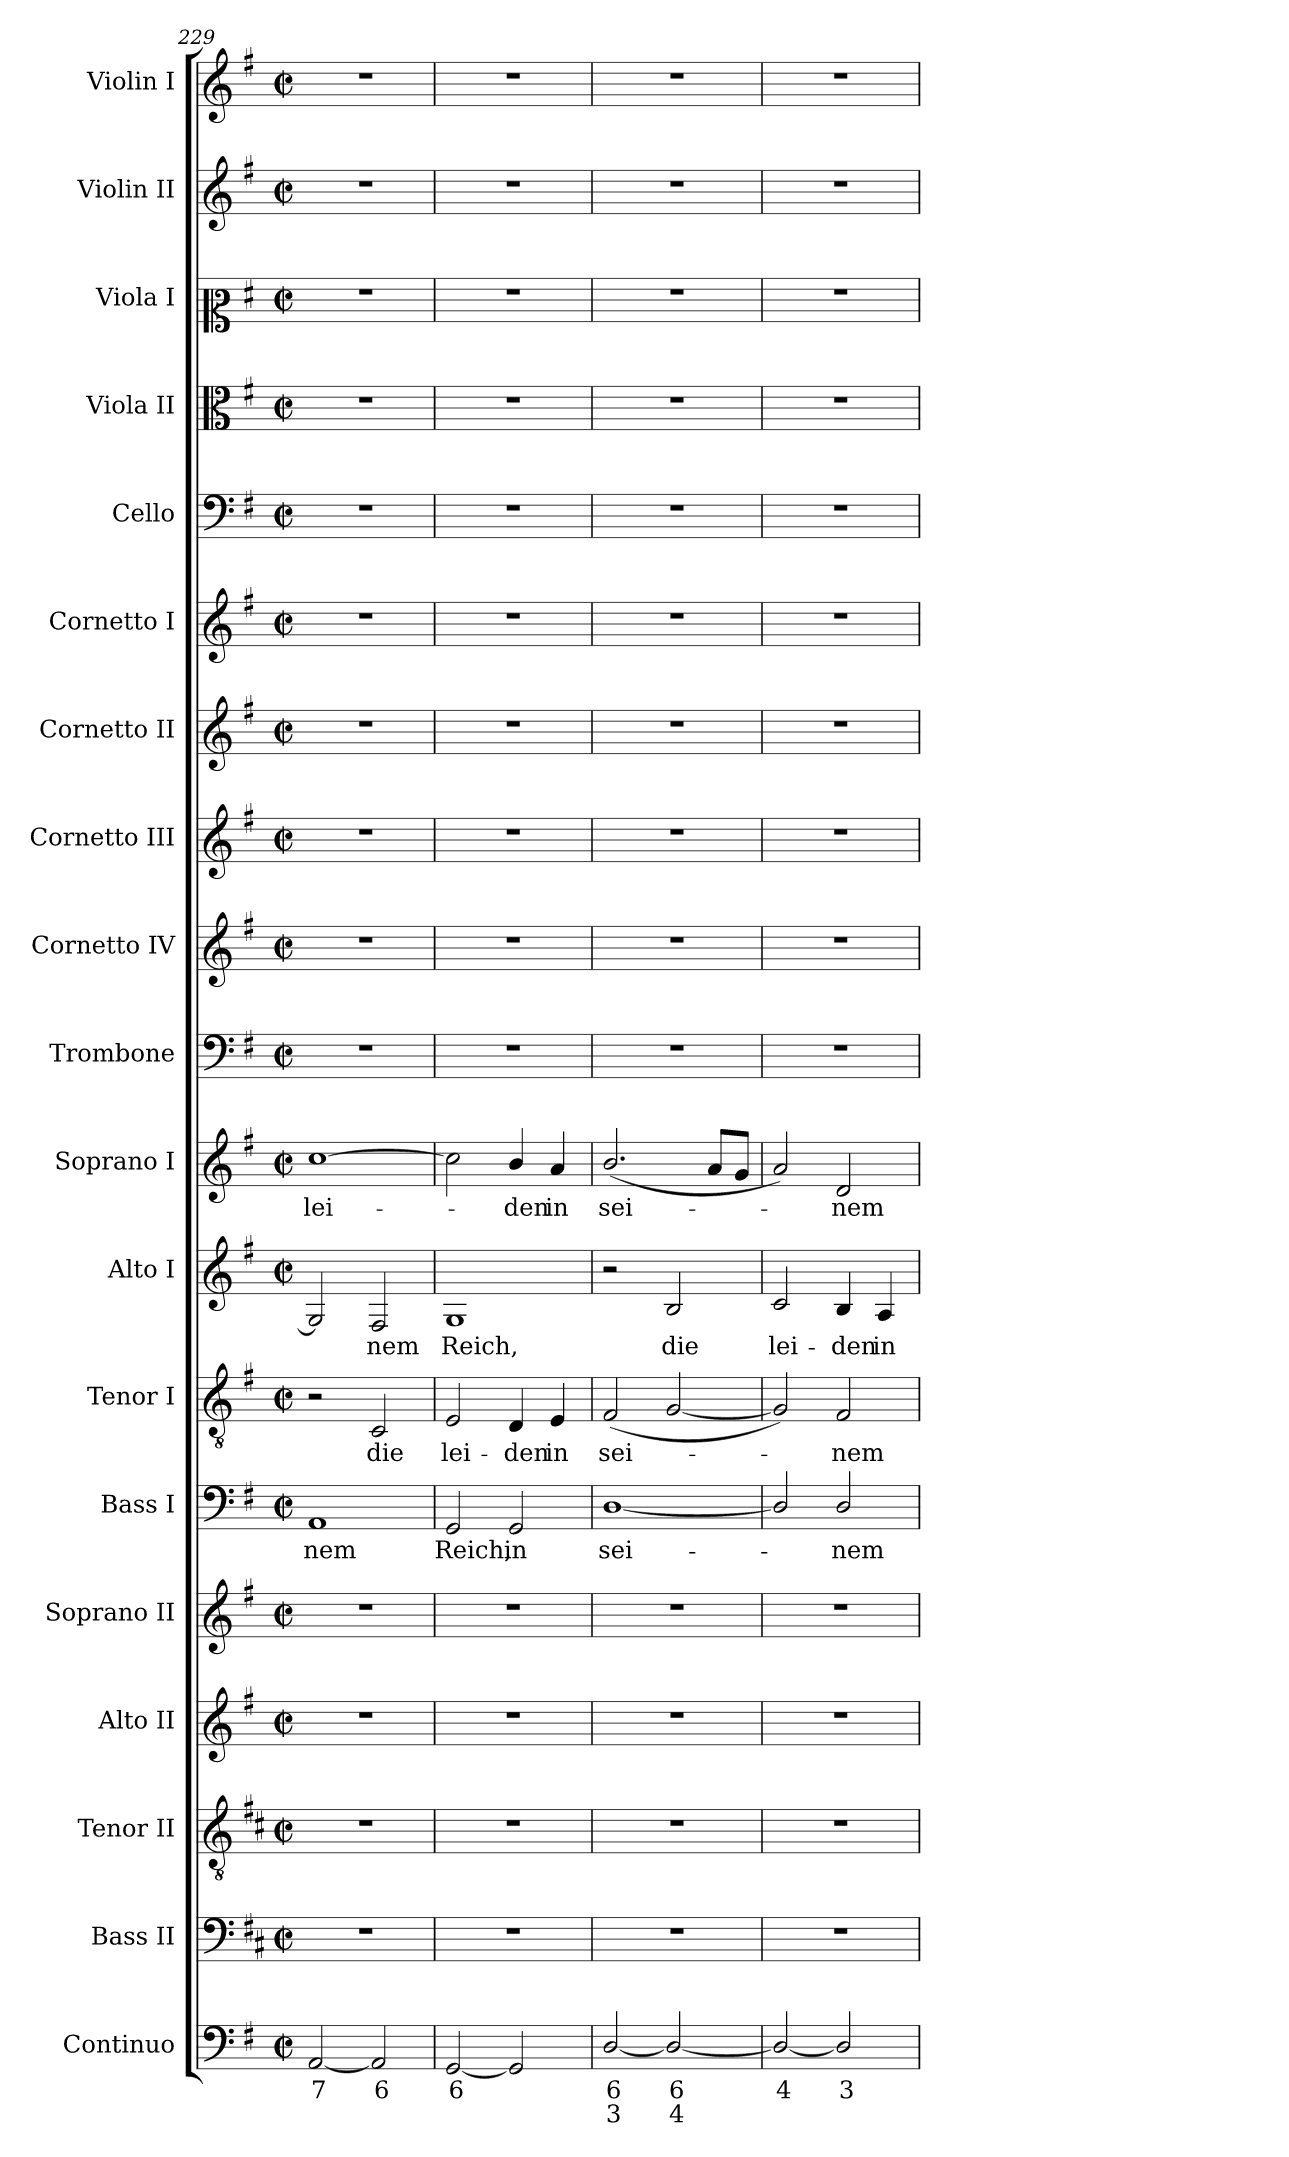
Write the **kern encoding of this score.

**kern	**text	**text	**kern	**kern	**kern	**kern	**kern	**text	**kern	**text	**kern	**text	**kern	**text	**kern	**kern	**kern	**kern	**kern	**kern	**kern	**kern	**kern	**kern
*part19	*part19	*part19	*part18	*part17	*part16	*part15	*part14	*part14	*part13	*part13	*part12	*part12	*part11	*part11	*part10	*part9	*part8	*part7	*part6	*part5	*part4	*part3	*part2	*part1
*staff19	*staff19	*staff19	*staff18	*staff17	*staff16	*staff15	*staff14	*staff14	*staff13	*staff13	*staff12	*staff12	*staff11	*staff11	*staff10	*staff9	*staff8	*staff7	*staff6	*staff5	*staff4	*staff3	*staff2	*staff1
*I"Continuo	*	*	*I"Bass II	*I"Tenor II	*I"Alto II	*I"Soprano II	*I"Bass I	*	*I"Tenor I	*	*I"Alto I	*	*I"Soprano I	*	*I"Trombone	*I"Cornetto IV	*I"Cornetto III	*I"Cornetto II	*I"Cornetto I	*I"Cello	*I"Viola II	*I"Viola I	*I"Violin II	*I"Violin I
*	*	*	*I'B II	*I'T II	*I'A II	*I'S II	*I'B I	*	*I'T I	*	*I'A I	*	*I'S I	*	*I'Tb	*I'Cn IV	*I'Cn III	*I'Cn II	*I'Cn I	*	*I'Vl II	*I'Vl I	*I'Vn II	*I'Vn I
*clefF4	*	*	*clefF4	*clefGv2	*clefG2	*clefG2	*clefF4	*	*clefGv2	*	*clefG2	*	*clefG2	*	*clefF4	*clefG2	*clefG2	*clefG2	*clefG2	*clefF4	*clefC3	*clefC2	*clefG2	*clefG2
*	*	*	*ITrd4c7	*ITrd4c7	*	*	*	*	*	*	*	*	*	*	*	*	*	*	*	*	*	*	*	*
*k[f#]	*	*	*k[f#]	*k[f#]	*k[f#]	*k[f#]	*k[f#]	*	*k[f#]	*	*k[f#]	*	*k[f#]	*	*k[f#]	*k[f#]	*k[f#]	*k[f#]	*k[f#]	*k[f#]	*k[f#]	*k[f#]	*k[f#]	*k[f#]
*G:	*	*	*G:	*G:	*G:	*G:	*G:	*	*G:	*	*G:	*	*G:	*	*G:	*G:	*G:	*G:	*G:	*G:	*G:	*G:	*G:	*G:
*M2/2	*	*	*M2/2	*M2/2	*M2/2	*M2/2	*M2/2	*	*M2/2	*	*M2/2	*	*M2/2	*	*M2/2	*M2/2	*M2/2	*M2/2	*M2/2	*M2/2	*M2/2	*M2/2	*M2/2	*M2/2
*met(c|)	*	*	*met(c|)	*met(c|)	*met(c|)	*met(c|)	*met(c|)	*	*met(c|)	*	*met(c|)	*	*met(c|)	*	*met(c|)	*met(c|)	*met(c|)	*met(c|)	*met(c|)	*met(c|)	*met(c|)	*met(c|)	*met(c|)	*met(c|)
=229	=229	=229	=229	=229	=229	=229	=229	=229	=229	=229	=229	=229	=229	=229	=229	=229	=229	=229	=229	=229	=229	=229	=229	=229
!	!LO:LY:b	!	!	!	!	!	!	!LO:LY:b	!	!	!	!	!	!LO:LY:b	!	!	!	!	!	!	!	!	!	!
[2AA	7	.	1r	1r	1r	1r	1AA	-nem	2r	.	2G]	.	[1cc	lei-	1r	1r	1r	1r	1r	1r	1r	1r	1r	1r
!	!LO:LY:b	!	!	!	!	!	!	!	!	!LO:LY:b	!	!LO:LY:b	!	!	!	!	!	!	!	!	!	!	!	!
2AA]	6	.	.	.	.	.	.	.	2C	die	2F#	nem	.	.	.	.	.	.	.	.	.	.	.	.
=230	=230	=230	=230	=230	=230	=230	=230	=230	=230	=230	=230	=230	=230	=230	=230	=230	=230	=230	=230	=230	=230	=230	=230	=230
!	!LO:LY:b	!	!	!	!	!	!	!LO:LY:b	!	!LO:LY:b	!	!LO:LY:b	!	!	!	!	!	!	!	!	!	!	!	!
[2GG	6	.	1r	1r	1r	1r	2GG	Reich,	2E	lei-	1G	Reich,	2cc]	.	1r	1r	1r	1r	1r	1r	1r	1r	1r	1r
!	!	!	!	!	!	!	!	!LO:LY:b	!	!LO:LY:b	!	!	!	!LO:LY:b	!	!	!	!	!	!	!	!	!	!
2GG]	.	.	.	.	.	.	2GG	in	4D	-den	.	.	4b/	den	.	.	.	.	.	.	.	.	.	.
!	!	!	!	!	!	!	!	!	!	!LO:LY:b	!	!	!	!LO:LY:b	!	!	!	!	!	!	!	!	!	!
.	.	.	.	.	.	.	.	.	4E	in	.	.	4a	in	.	.	.	.	.	.	.	.	.	.
=231	=231	=231	=231	=231	=231	=231	=231	=231	=231	=231	=231	=231	=231	=231	=231	=231	=231	=231	=231	=231	=231	=231	=231	=231
!	!LO:LY:b	!LO:LY:b	!	!	!	!	!	!LO:LY:b	!	!LO:LY:b	!	!	!	!LO:LY:b	!	!	!	!	!	!	!	!	!	!
[2D/	6	3	1r	1r	1r	1r	[1D/	sei-	(<2F#	sei-	2r	.	(<2.b/	sei-	1r	1r	1r	1r	1r	1r	1r	1r	1r	1r
!	!LO:LY:b	!LO:LY:b	!	!	!	!	!	!	!	!	!	!LO:LY:b	!	!	!	!	!	!	!	!	!	!	!	!
2D/_	6	4	.	.	.	.	.	.	[2G	.	2B	die	.	.	.	.	.	.	.	.	.	.	.	.
.	.	.	.	.	.	.	.	.	.	.	.	.	8aL	.	.	.	.	.	.	.	.	.	.	.
.	.	.	.	.	.	.	.	.	.	.	.	.	8gJ	.	.	.	.	.	.	.	.	.	.	.
=232	=232	=232	=232	=232	=232	=232	=232	=232	=232	=232	=232	=232	=232	=232	=232	=232	=232	=232	=232	=232	=232	=232	=232	=232
!	!LO:LY:b	!	!	!	!	!	!	!	!	!	!	!LO:LY:b	!	!	!	!	!	!	!	!	!	!	!	!
2D/_	4	.	1r	1r	1r	1r	2D/]	.	2G])	.	2c	lei-	2a)	.	1r	1r	1r	1r	1r	1r	1r	1r	1r	1r
!	!LO:LY:b	!	!	!	!	!	!	!LO:LY:b	!	!LO:LY:b	!	!LO:LY:b	!	!LO:LY:b	!	!	!	!	!	!	!	!	!	!
2D/]	3	.	.	.	.	.	2D/	nem	2F#	nem	4B	-den	2d	nem	.	.	.	.	.	.	.	.	.	.
!	!	!	!	!	!	!	!	!	!	!	!	!LO:LY:b	!	!	!	!	!	!	!	!	!	!	!	!
.	.	.	.	.	.	.	.	.	.	.	4A	in	.	.	.	.	.	.	.	.	.	.	.	.
=	=	=	=	=	=	=	=	=	=	=	=	=	=	=	=	=	=	=	=	=	=	=	=	=
*-	*-	*-	*-	*-	*-	*-	*-	*-	*-	*-	*-	*-	*-	*-	*-	*-	*-	*-	*-	*-	*-	*-	*-	*-
